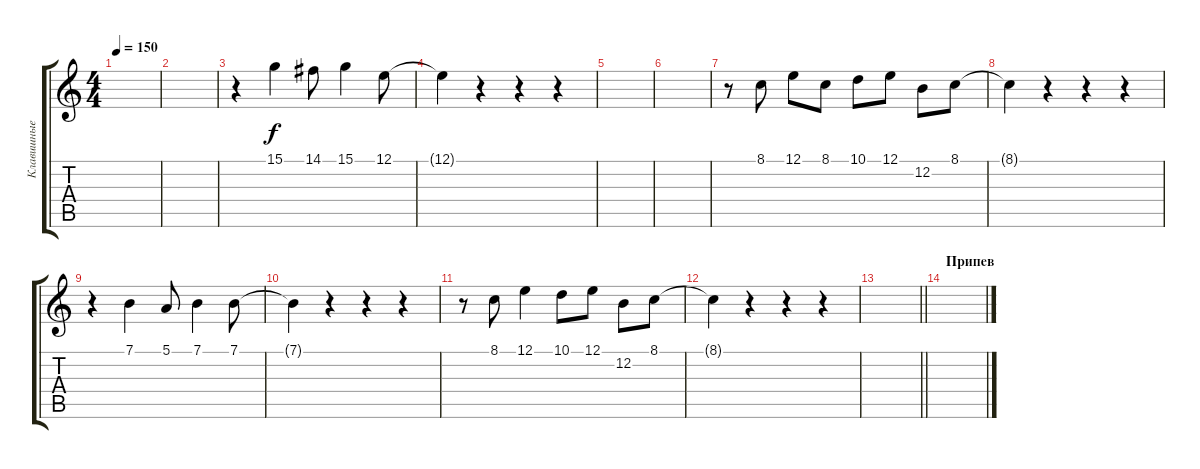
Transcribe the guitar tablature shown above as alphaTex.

\track ("Клавишные 2" "Клавишные ") {instrument pad1newage}
\staff {score tabs}
\tuning (E4 B3 G3 D3 A2 E2) {hide}
\ts (4 4)
\tempo 150
\clef g2
\ks c
|
|
r.4 15.1.4 14.1.8 15.1.4 12.1.8 |
12.1{t}.4 r.4 r.4 r.4 |
|
|
r.8 8.1.8 12.1.8 8.1.8 10.1.8 12.1.8 12.2.8 8.1.8 |
8.1{t}.4 r.4 r.4 r.4 |
r.4 7.1.4 5.1.8 7.1.4 7.1.8 |
7.1{t}.4 r.4 r.4 r.4 |
r.8 8.1.8 12.1.4 10.1.8 12.1.8 12.2.8 8.1.8 |
8.1{t}.4 r.4 r.4 r.4 |
\barLineRight lightlight
|
\section ("" "Припев")
